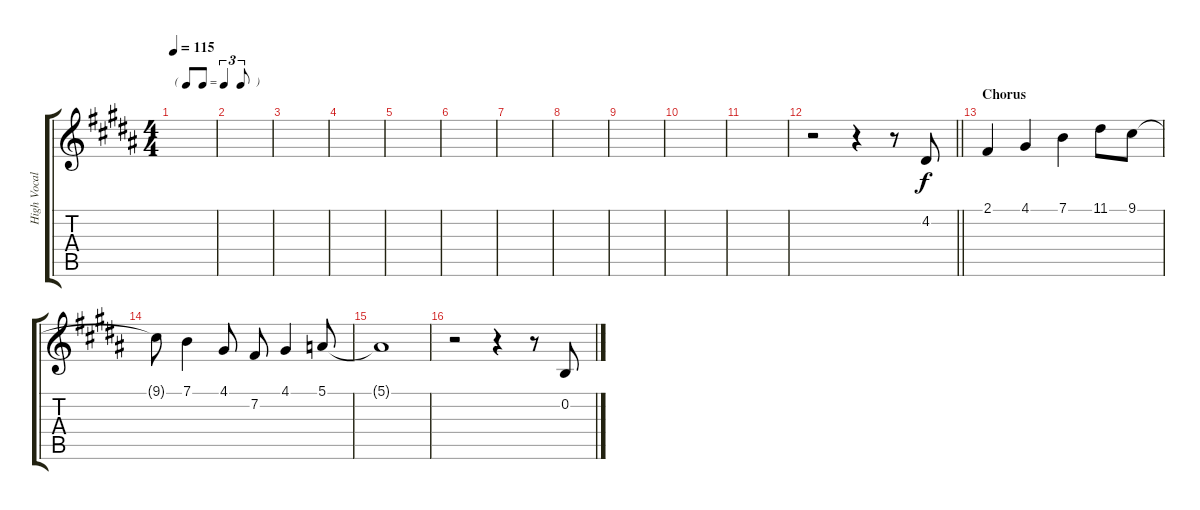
\track ("High Vocal (Brian)" "High Vocal") {instrument flute}
\staff {score tabs}
\tuning (E4 B3 G3 D3 A2 E2) {hide}
\ts (4 4)
\tf triplet8th
\tempo 115
\clef g2
\ks b
|
|
|
|
|
|
|
|
|
|
|
\barLineRight lightlight
r.2 r.4 r.8 4.2.8 |
\section ("" "Chorus")
2.1.4 4.1.4 7.1.4 11.1.8 9.1.8 |
9.1{t}.8 7.1.4 4.1.8 7.2.8 4.1.4 5.1.8 |
5.1{t}.1 |
r.2 r.4 r.8 0.2.8
